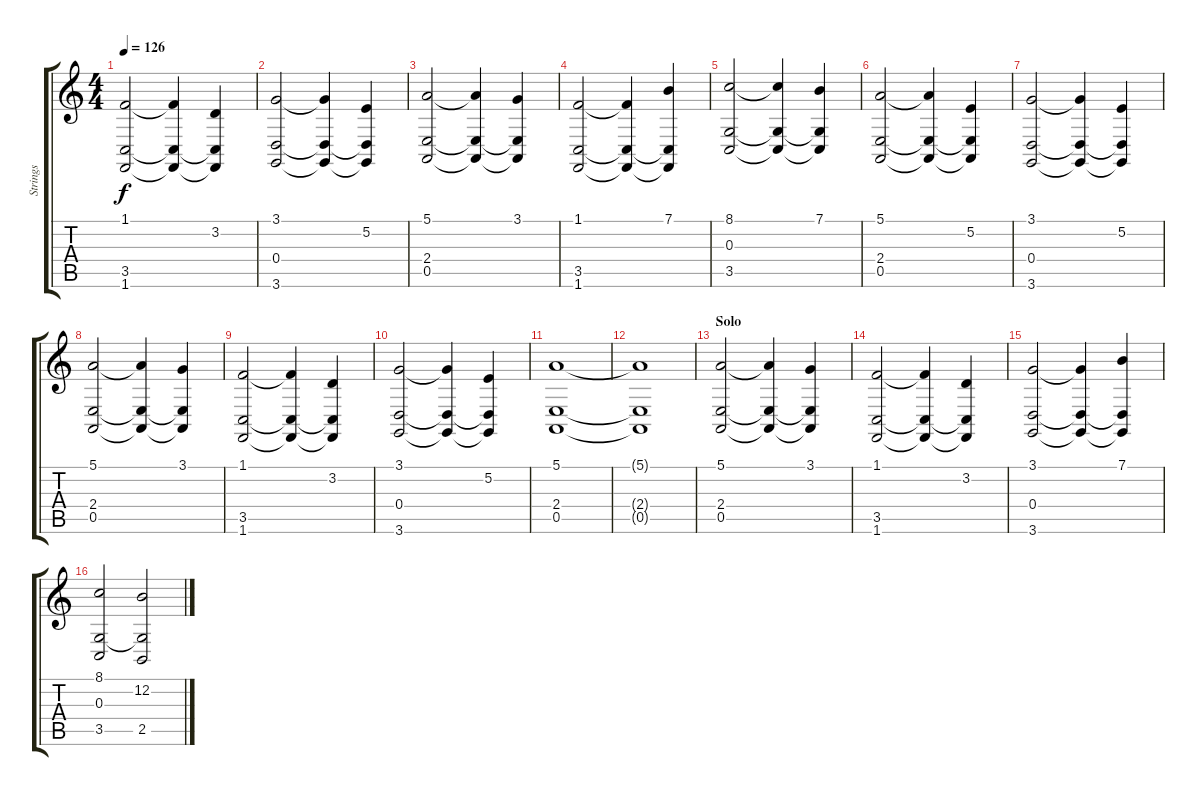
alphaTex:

\track ("Strings" "Strings") {instrument synthstrings2}
\staff {score tabs}
\tuning (E4 B3 G3 D3 A2 E2) {hide}
\ts (4 4)
\tempo 126
\clef g2
\ks c
(1.1 3.5 1.6).2{dy f} (1.1{t} 3.5{t} 1.6{t}).4 (3.2 3.5{t} 1.6{t}).4 |
(3.1 0.4 3.6).2 (3.1{t} 0.4{t} 3.6{t}).4 (5.2 0.4{t} 3.6{t}).4 |
(5.1 2.4 0.5).2 (5.1{t} 2.4{t} 0.5{t}).4 (3.1 2.4{t} 0.5{t}).4 |
(1.1 3.5 1.6).2 (1.1{t} 3.5{t} 1.6{t}).4 (7.1 3.5{t} 1.6{t}).4 |
(8.1 0.3 3.5).2 (8.1{t} 0.3{t} 3.5{t}).4 (7.1 0.3{t} 3.5{t}).4 |
(5.1 2.4 0.5).2 (5.1{t} 2.4{t} 0.5{t}).4 (5.2 2.4{t} 0.5{t}).4 |
(3.1 0.4 3.6).2 (3.1{t} 0.4{t} 3.6{t}).4 (5.2 0.4{t} 3.6{t}).4 |
(5.1 2.4 0.5).2 (5.1{t} 2.4{t} 0.5{t}).4 (3.1 2.4{t} 0.5{t}).4 |
(1.1 3.5 1.6).2 (1.1{t} 3.5{t} 1.6{t}).4 (3.2 3.5{t} 1.6{t}).4 |
(3.1 0.4 3.6).2 (3.1{t} 0.4{t} 3.6{t}).4 (5.2 0.4{t} 3.6{t}).4 |
(5.1 2.4 0.5).1 |
(5.1{t} 2.4{t} 0.5{t}).1 |
\section ("" "Solo")
(5.1 2.4 0.5).2 (5.1{t} 2.4{t} 0.5{t}).4 (3.1 2.4{t} 0.5{t}).4 |
(1.1 3.5 1.6).2 (1.1{t} 3.5{t} 1.6{t}).4 (3.2 3.5{t} 1.6{t}).4 |
(3.1 0.4 3.6).2 (3.1{t} 0.4{t} 3.6{t}).4 (7.1 0.4{t} 3.6{t}).4 |
(8.1 0.3 3.5).2 (12.2 0.3{t} 2.5).2
